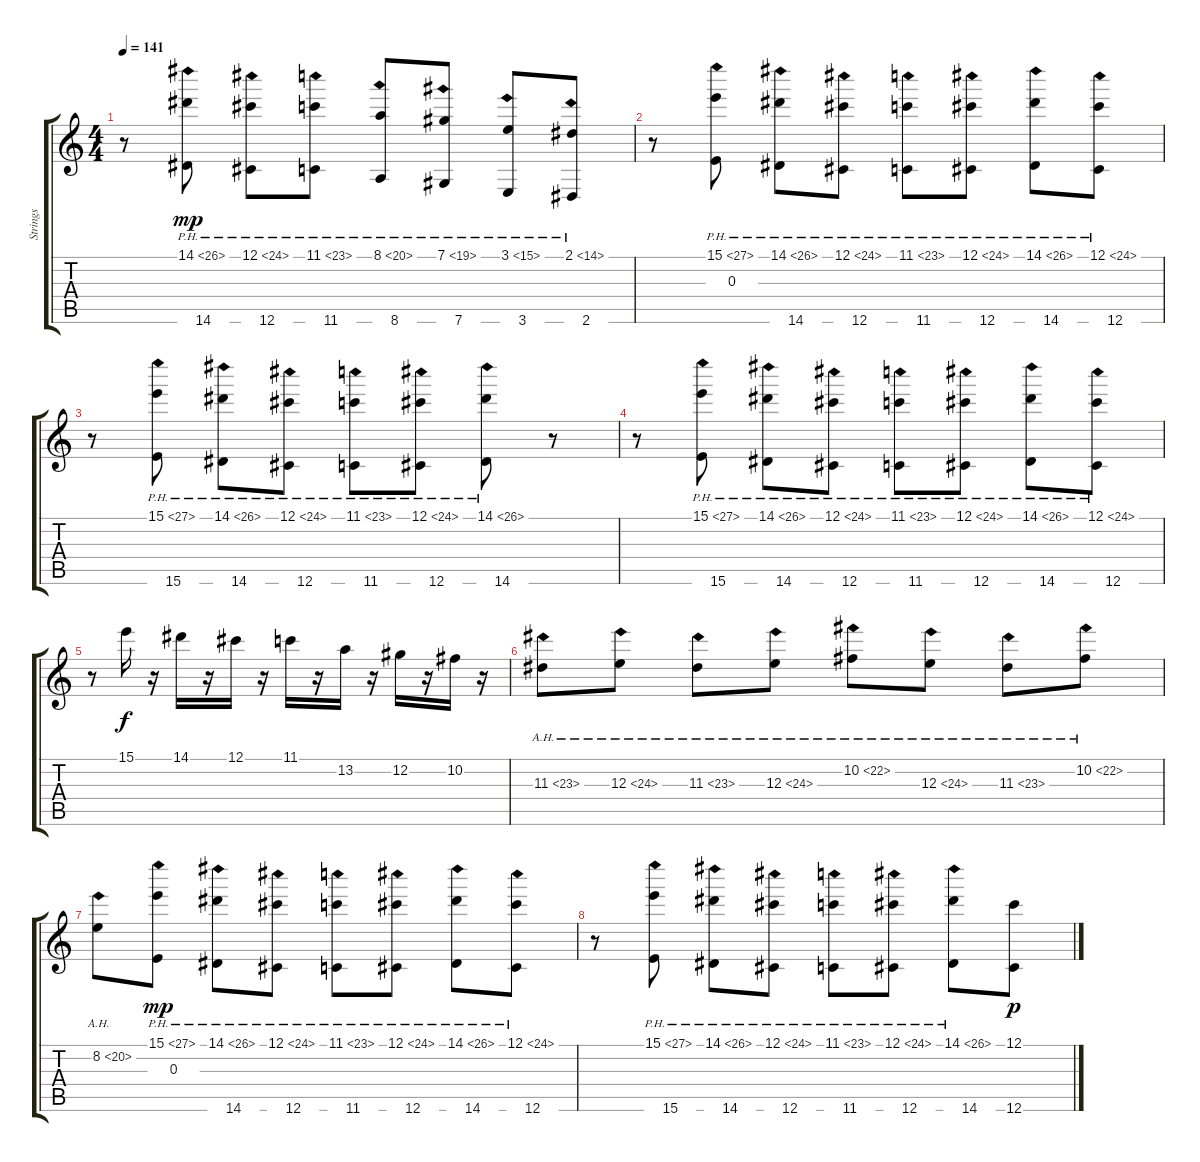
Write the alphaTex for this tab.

\track ("Strings" "Strings") {instrument tremolostrings}
\staff {score tabs}
\tuning (Db5 Ab4 E4 B3 Gb3 Db3) {hide}
\ts (4 4)
\tempo 141
\clef g2
\ks c
r.8{dy mp} (14.1{ph 12} 14.6).8 (12.1{ph 12} 12.6).8 (11.1{ph 12} 11.6).8 (8.1{ph 12} 8.6).8 (7.1{ph 12} 7.6).8 (3.1{ph 12} 3.6).8 (2.1{ph 12} 2.6).8 |
r.8 (15.1{ph 12} 0.3).8 (14.1{ph 12} 14.6).8 (12.1{ph 12} 12.6).8 (11.1{ph 12} 11.6).8 (12.1{ph 12} 12.6).8 (14.1{ph 12} 14.6).8 (12.1{ph 12} 12.6).8 |
r.8 (15.1{ph 12} 15.6).8 (14.1{ph 12} 14.6).8 (12.1{ph 12} 12.6).8 (11.1{ph 12} 11.6).8 (12.1{ph 12} 12.6).8 (14.1{ph 12} 14.6).8 r.8 |
r.8 (15.1{ph 12} 15.6).8 (14.1{ph 12} 14.6).8 (12.1{ph 12} 12.6).8 (11.1{ph 12} 11.6).8 (12.1{ph 12} 12.6).8 (14.1{ph 12} 14.6).8 (12.1{ph 12} 12.6).8 |
r.8 15.1.16{dy f} r.16 14.1.16 r.16 12.1.16 r.16 11.1.16 r.16 13.2.16 r.16 12.2.16 r.16 10.2.16 r.16 |
11.3{ah 12}.8 12.3{ah 12}.8 11.3{ah 12}.8 12.3{ah 12}.8 10.2{ah 12}.8 12.3{ah 12}.8 11.3{ah 12}.8 10.2{ah 12}.8 |
8.2{ah 12}.8 (15.1{ph 12} 0.3).8{dy mp} (14.1{ph 12} 14.6).8 (12.1{ph 12} 12.6).8 (11.1{ph 12} 11.6).8 (12.1{ph 12} 12.6).8 (14.1{ph 12} 14.6).8 (12.1{ph 12} 12.6).8 |
r.8 (15.1{ph 12} 15.6).8 (14.1{ph 12} 14.6).8 (12.1{ph 12} 12.6).8 (11.1{ph 12} 11.6).8 (12.1{ph 12} 12.6).8 (14.1{ph 12} 14.6).8 (12.1 12.6).8{dy p}
